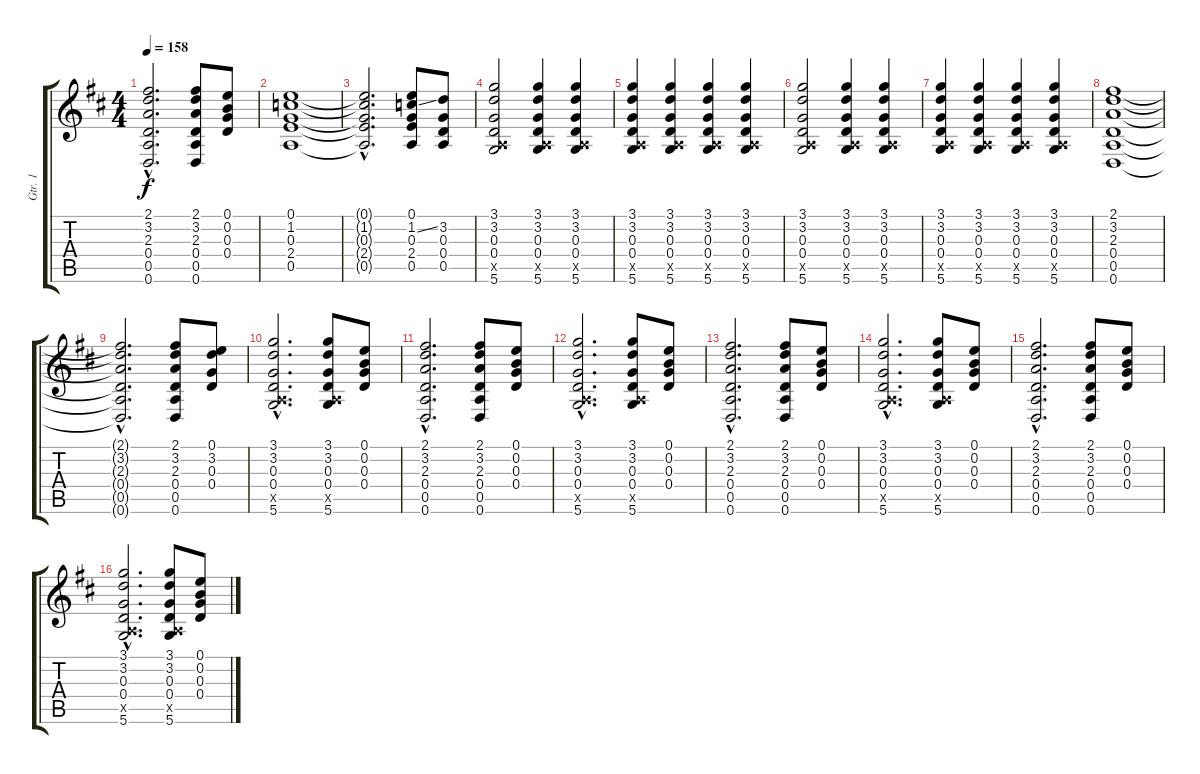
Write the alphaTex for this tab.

\track ("Gtr. 1" "Gtr. 1") {instrument distortionguitar}
\staff {score tabs}
\tuning (E4 B3 G3 D3 A2 D2) {hide}
\ts (4 4)
\tempo 158
\clef g2
\ks d
(2.1{hac t} 3.2{hac t} 2.3{hac t} 0.4{hac t} 0.5{hac t} 0.6{hac t}).2{d dy f} (2.1 3.2 2.3 0.4 0.5 0.6).8 (0.1 0.2 0.3 0.4).8 |
(0.1 1.2 0.3 2.4 0.5).1 |
(0.1{hac t} 1.2{hac t} 0.3{hac t} 2.4{hac t} 0.5{hac t}).2{d} (0.1 1.2{ss} 0.3 2.4 0.5).8 (3.2 0.3 0.4 0.5).8 |
(3.1 3.2 0.3 0.4 0.5{x} 5.6).2 (3.1 3.2 0.3 0.4 0.5{x} 5.6).4 (3.1 3.2 0.3 0.4 0.5{x} 5.6).4 |
(3.1 3.2 0.3 0.4 0.5{x} 5.6).4 (3.1 3.2 0.3 0.4 0.5{x} 5.6).4 (3.1 3.2 0.3 0.4 0.5{x} 5.6).4 (3.1 3.2 0.3 0.4 0.5{x} 5.6).4 |
(3.1 3.2 0.3 0.4 0.5{x} 5.6).2 (3.1 3.2 0.3 0.4 0.5{x} 5.6).4 (3.1 3.2 0.3 0.4 0.5{x} 5.6).4 |
(3.1 3.2 0.3 0.4 0.5{x} 5.6).4 (3.1 3.2 0.3 0.4 0.5{x} 5.6).4 (3.1 3.2 0.3 0.4 0.5{x} 5.6).4 (3.1 3.2 0.3 0.4 0.5{x} 5.6).4 |
(2.1 3.2 2.3 0.4 0.5 0.6).1 |
(2.1{hac t} 3.2{hac t} 2.3{hac t} 0.4{hac t} 0.5{hac t} 0.6{hac t}).2{d} (2.1 3.2 2.3 0.4 0.5 0.6).8 (0.1 3.2 0.3 0.4).8 |
(3.1{hac} 3.2{hac} 0.3{hac} 0.4{hac} 0.5{hac x} 5.6{hac}).2{d} (3.1 3.2 0.3 0.4 0.5{x} 5.6).8 (0.1 0.2 0.3 0.4).8 |
(2.1{hac} 3.2{hac} 2.3{hac} 0.4{hac} 0.5{hac} 0.6{hac}).2{d} (2.1 3.2 2.3 0.4 0.5 0.6).8 (0.1 0.2 0.3 0.4).8 |
(3.1{hac} 3.2{hac} 0.3{hac} 0.4{hac} 0.5{hac x} 5.6{hac}).2{d} (3.1 3.2 0.3 0.4 0.5{x} 5.6).8 (0.1 0.2 0.3 0.4).8 |
(2.1{hac} 3.2{hac} 2.3{hac} 0.4{hac} 0.5{hac} 0.6{hac}).2{d} (2.1 3.2 2.3 0.4 0.5 0.6).8 (0.1 0.2 0.3 0.4).8 |
(3.1{hac} 3.2{hac} 0.3{hac} 0.4{hac} 0.5{hac x} 5.6{hac}).2{d} (3.1 3.2 0.3 0.4 0.5{x} 5.6).8 (0.1 0.2 0.3 0.4).8 |
(2.1{hac} 3.2{hac} 2.3{hac} 0.4{hac} 0.5{hac} 0.6{hac}).2{d} (2.1 3.2 2.3 0.4 0.5 0.6).8 (0.1 0.2 0.3 0.4).8 |
(3.1{hac} 3.2{hac} 0.3{hac} 0.4{hac} 0.5{hac x} 5.6{hac}).2{d} (3.1 3.2 0.3 0.4 0.5{x} 5.6).8 (0.1 0.2 0.3 0.4).8
